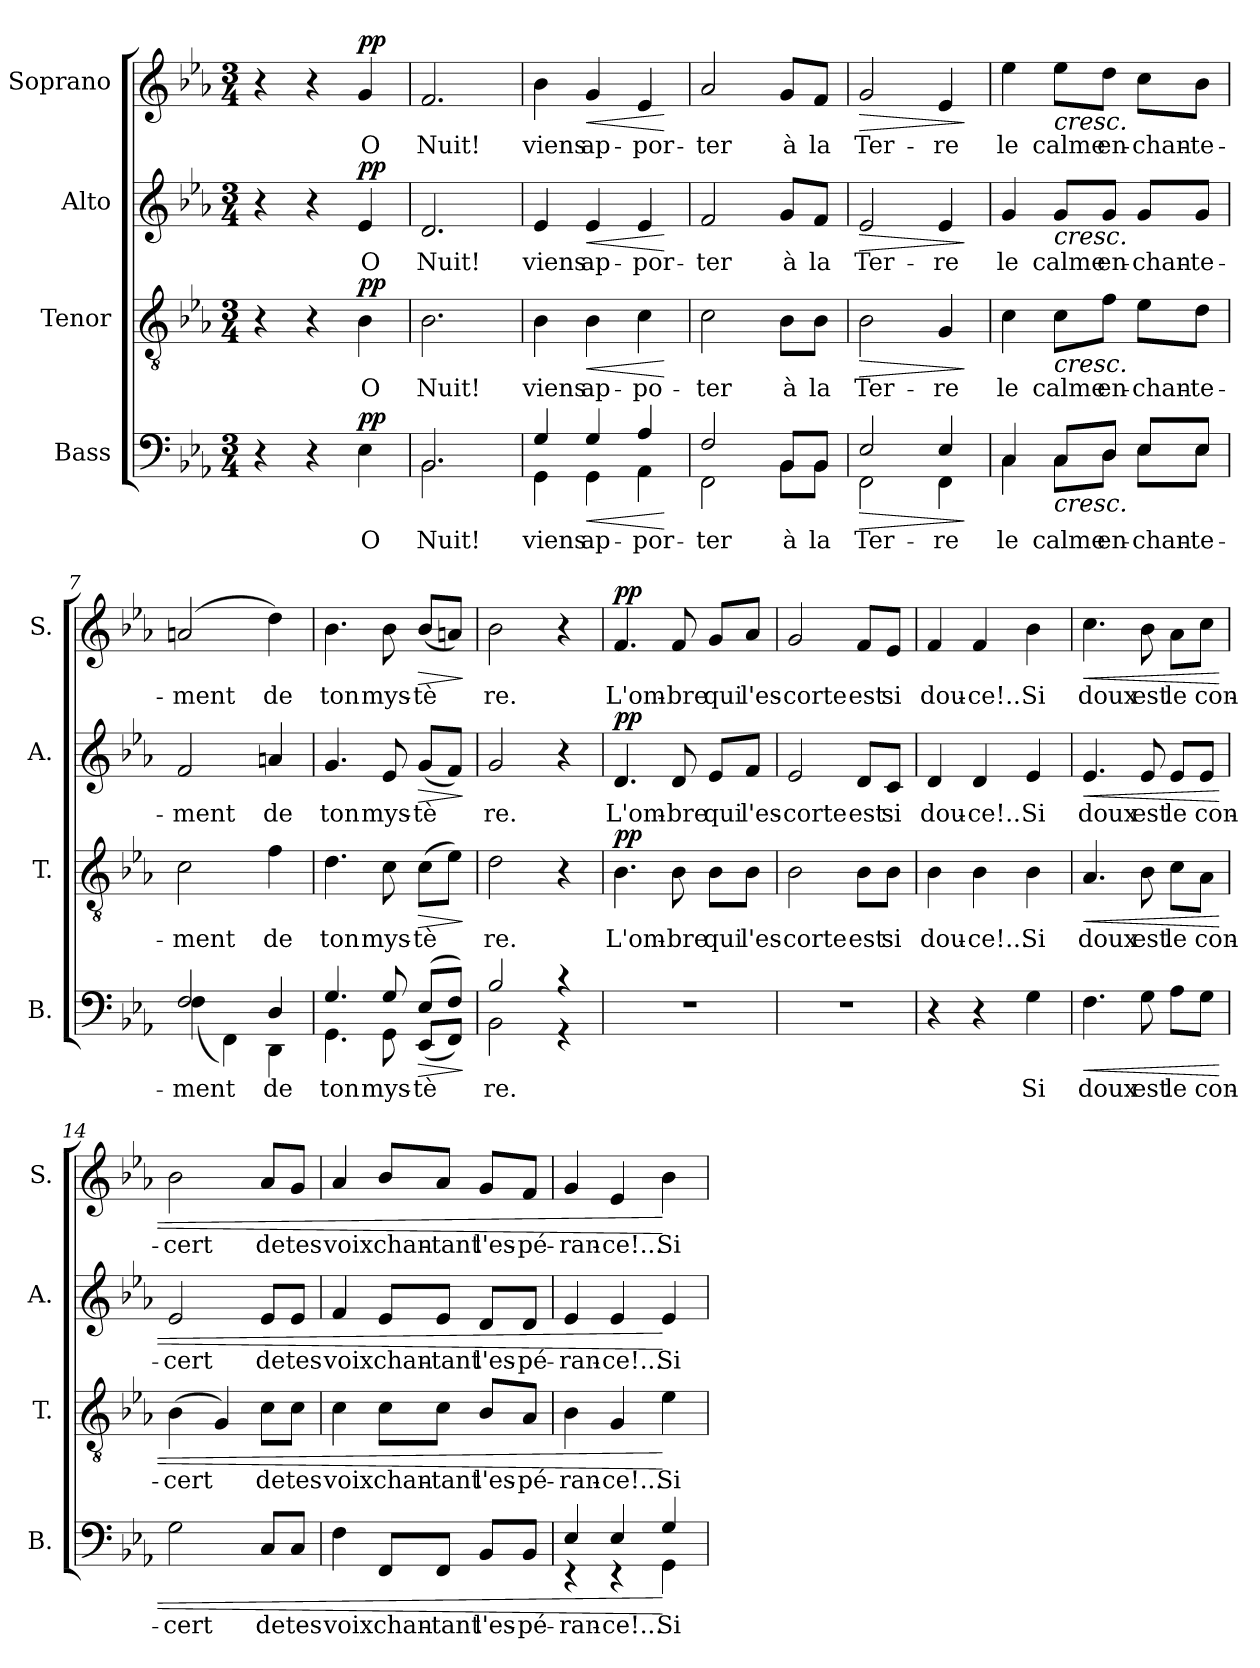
**kern	**text	**dynam	**kern	**text	**dynam	**kern	**text	**dynam	**kern	**text	**dynam
*part4	*part4	*part4	*part3	*part3	*part3	*part2	*part2	*part2	*part1	*part1	*part1
*staff4	*staff4	*staff4	*staff3	*staff3	*staff3	*staff2	*staff2	*staff2	*staff1	*staff1	*staff1
*I"Bass	*	*	*I"Tenor	*	*	*I"Alto	*	*	*I"Soprano	*	*
*I'B.	*	*	*I'T.	*	*	*I'A.	*	*	*I'S.	*	*
*clefF4	*	*	*clefGv2	*	*	*clefG2	*	*	*clefG2	*	*
*k[b-e-a-]	*	*	*k[b-e-a-]	*	*	*k[b-e-a-]	*	*	*k[b-e-a-]	*	*
*M3/4	*	*	*M3/4	*	*	*M3/4	*	*	*M3/4	*	*
=1	=1	=1	=1	=1	=1	=1	=1	=1	=1	=1	=1
4r	.	.	4r	.	.	4r	.	.	4r	.	.
4r	.	.	4r	.	.	4r	.	.	4r	.	.
*	*	*	*	*	*	*	*	*	*MM80	*	*
!	!LO:LY:b	!LO:DY:a	!	!LO:LY:b:color=#FF0000	!LO:DY:a	!	!LO:LY:b	!LO:DY:a	!	!LO:LY:b	!LO:DY:a
4E-\	O	pp	4B-i\	O	pp	4e-/	O	pp	4g/	O	pp
=2	=2	=2	=2	=2	=2	=2	=2	=2	=2	=2	=2
!	!LO:LY:b	!	!	!LO:LY:b:color=#FF0000	!	!	!LO:LY:b	!	!	!LO:LY:b	!
*^	*	*	*	*	*	*	*	*	*	*	*
2.BB-/	2.BB-\	Nuit!	.	2.B-i\	Nuit!	.	2.d/	Nuit!	.	2.f/	Nuit!	.
=3	=3	=3	=3	=3	=3	=3	=3	=3	=3	=3	=3	=3
!	!	!LO:LY:b	!	!	!LO:LY:b:color=#FF0000	!	!	!LO:LY:b	!	!	!LO:LY:b	!
4G/	4GG\	viens	.	4B-i\	viens	.	4e-/	viens	.	4b-\	viens	.
!	!	!LO:LY:b	!LO:HP:b	!	!LO:LY:b:color=#FF0000	!LO:HP:b	!	!LO:LY:b	!LO:HP:b	!	!LO:LY:b	!LO:HP:b
4G/	4GG\	ap-	<	4B-i\	ap-	<	4e-/	ap-	<	4g/	ap-	<
!	!	!LO:LY:b	!	!	!LO:LY:b:color=#FF0000	!	!	!LO:LY:b	!	!	!LO:LY:b	!
4A-/	4AA-\	-por-	.	4ci\	-po-	.	4e-/	-por-	.	4e-/	-por-	.
*v	*v	*	*	*	*	*	*	*	*	*	*	*
.	.	[	.	.	[	.	.	[	.	.	[
=4	=4	=4	=4	=4	=4	=4	=4	=4	=4	=4	=4
!	!LO:LY:b	!	!	!LO:LY:b:color=#FF0000	!	!	!LO:LY:b	!	!	!LO:LY:b	!
*^	*	*	*	*	*	*	*	*	*	*	*
2F/	2FF\	-ter	.	2ci\	-ter	.	2f/	-ter	.	2a-/	-ter	.
!	!	!LO:LY:b	!	!	!LO:LY:b:color=#FF0000	!	!	!LO:LY:b	!	!	!LO:LY:b	!
8BB-/L	8BB-\L	à	.	8B-i\L	à	.	8g/L	à	.	8g/L	à	.
!	!	!LO:LY:b	!	!	!LO:LY:b:color=#FF0000	!	!	!LO:LY:b	!	!	!LO:LY:b	!
8BB-/J	8BB-\J	la	.	8B-i\J	la	.	8f/J	la	.	8f/J	la	.
=5	=5	=5	=5	=5	=5	=5	=5	=5	=5	=5	=5	=5
!	!	!LO:LY:b	!LO:HP:b	!	!LO:LY:b:color=#FF0000	!LO:HP:b	!	!LO:LY:b	!LO:HP:b	!	!LO:LY:b	!LO:HP:b
2E-/	2FF\	Ter-	>	2B-i\	Ter-	>	2e-/	Ter-	>	2g/	Ter-	>
!	!	!LO:LY:b	!	!	!LO:LY:b:color=#FF0000	!	!	!LO:LY:b	!	!	!LO:LY:b	!
4E-/	4FF\	-re	.	4Gi/	-re	.	4e-/	-re	.	4e-/	-re	.
*v	*v	*	*	*	*	*	*	*	*	*	*	*
.	.	]	.	.	]	.	.	]	.	.	]
=6	=6	=6	=6	=6	=6	=6	=6	=6	=6	=6	=6
!	!LO:LY:b	!	!	!LO:LY:b:color=#FF0000	!	!	!LO:LY:b	!	!	!LO:LY:b	!
*^	*	*	*	*	*	*	*	*	*	*	*
4C/	4C\	le	.	4ci\	le	.	4g/	le	.	4ee-\	le	.
!	!	!LO:LY:b	!LO:HP:b	!	!LO:LY:b:color=#FF0000	!LO:HP:b	!	!LO:LY:b	!LO:HP:b	!	!LO:LY:b	!LO:HP:b
8C/L	8C\L	calme	<	8ci\L	calme	<	8g/L	calme	<	8ee-\L	calme	<
!	!	!LO:LY:b	!	!	!LO:LY:b:color=#FF0000	!	!	!LO:LY:b	!	!	!LO:LY:b	!
8D/J	8D\J	en-	.	8fi\J	en-	.	8g/J	en-	.	8dd\J	en-	.
!	!	!LO:LY:b	!	!	!LO:LY:b:color=#FF0000	!	!	!LO:LY:b	!	!	!LO:LY:b	!
8E-/L	8E-\L	-chan-	.	8e-i\L	-chan-	.	8g/L	-chan-	.	8cc\L	-chan-	.
!	!	!LO:LY:b	!	!	!LO:LY:b:color=#FF0000	!	!	!LO:LY:b	!	!	!LO:LY:b	!
8E-/J	8E-\J	-te-	.	8di\J	-te-	.	8g/J	-te-	.	8b-\J	-te-	.
!!LO:LB:g=z
=7	=7	=7	=7	=7	=7	=7	=7	=7	=7	=7	=7	=7
!	!	!LO:LY:b	!	!	!LO:LY:b:color=#FF0000	!	!	!LO:LY:b	!	!	!LO:LY:b	!
2F/	(4F\	-ment	.	2ci\	-ment	.	2f/	-ment	.	(2an/	-ment	.
.	4FF\)	.	.	.	.	.	.	.	.	.	.	.
!	!	!LO:LY:b	!	!	!LO:LY:b:color=#FF0000	!	!	!LO:LY:b	!	!	!LO:LY:b	!
4D/	4DD\	de	.	4fi\	de	.	4an/	de	.	4dd\)	de	.
=8	=8	=8	=8	=8	=8	=8	=8	=8	=8	=8	=8	=8
!	!	!LO:LY:b	!	!	!LO:LY:b:color=#FF0000	!	!	!LO:LY:b	!	!	!LO:LY:b	!
4.G/	4.GG\	ton	.	4.di\	ton	.	4.g/	ton	.	4.b-\	ton	.
!	!	!LO:LY:b	!	!	!LO:LY:b:color=#FF0000	!	!	!LO:LY:b	!	!	!LO:LY:b	!
8G/	8GG\	mys-	.	8ci\	mys-	.	8e-/	mys-	.	8b-\	mys-	.
!	!	!LO:LY:b	!LO:HP:b	!	!LO:LY:b:color=#FF0000	!LO:HP:b	!	!LO:LY:b	!LO:HP:b	!	!LO:LY:b	!LO:HP:b
(8E-/L	(8EE-/L	-tè	>	(8ci\L	-tè	>	(8g/L	-tè	>	(8b-/L	-tè	>
8F/J)	8FF/J)	.	.	8e-i\J)	.	.	8f/J)	.	.	8an/J)	.	.
*v	*v	*	*	*	*	*	*	*	*	*	*	*
.	.	[ ]	.	.	[ ]	.	.	[ ]	.	.	[ ]
=9	=9	=9	=9	=9	=9	=9	=9	=9	=9	=9	=9
!	!LO:LY:b	!	!	!LO:LY:b:color=#FF0000	!	!	!LO:LY:b	!	!	!LO:LY:b	!
*^	*	*	*	*	*	*	*	*	*	*	*
2B-/	2BB-\	re.	.	2di\	re.	.	2g/	re.	.	2b-\	re.	.
4r	4r	.	.	4r	.	.	4r	.	.	4r	.	.
=10	=10	=10	=10	=10	=10	=10	=10	=10	=10	=10	=10	=10
!	!	!	!	!	!LO:LY:b:color=#FF0000	!LO:DY:a	!	!LO:LY:b	!LO:DY:a	!	!LO:LY:b	!LO:DY:a
*v	*v	*	*	*	*	*	*	*	*	*	*	*
2.r	.	.	4.B-i\	L'om-	pp	4.d/	L'om-	pp	4.f/	L'om-	pp
!	!	!	!	!LO:LY:b:color=#FF0000	!	!	!LO:LY:b	!	!	!LO:LY:b	!
.	.	.	8B-i\	-bre	.	8d/	-bre	.	8f/	-bre	.
!	!	!	!	!LO:LY:b:color=#FF0000	!	!	!LO:LY:b	!	!	!LO:LY:b	!
.	.	.	8B-i\L	qui	.	8e-/L	qui	.	8g/L	qui	.
!	!	!	!	!LO:LY:b:color=#FF0000	!	!	!LO:LY:b	!	!	!LO:LY:b	!
.	.	.	8B-i\J	l'es-	.	8f/J	l'es-	.	8a-/J	l'es-	.
=11	=11	=11	=11	=11	=11	=11	=11	=11	=11	=11	=11
!	!	!	!	!LO:LY:b:color=#FF0000	!	!	!LO:LY:b	!	!	!LO:LY:b	!
2.r	.	.	2B-i\	-corte	.	2e-/	-corte	.	2g/	-corte	.
!	!	!	!	!LO:LY:b:color=#FF0000	!	!	!LO:LY:b	!	!	!LO:LY:b	!
.	.	.	8B-i\L	est	.	8d/L	est	.	8f/L	est	.
!	!	!	!	!LO:LY:b:color=#FF0000	!	!	!LO:LY:b	!	!	!LO:LY:b	!
.	.	.	8B-i\J	si	.	8c/J	si	.	8e-/J	si	.
=12	=12	=12	=12	=12	=12	=12	=12	=12	=12	=12	=12
!	!	!	!	!LO:LY:b:color=#FF0000	!	!	!LO:LY:b	!	!	!LO:LY:b	!
4r	.	.	4B-i\	dou-	.	4d/	dou-	.	4f/	dou-	.
!	!	!	!	!LO:LY:b:color=#FF0000	!	!	!LO:LY:b	!	!	!LO:LY:b	!
4r	.	.	4B-i\	-ce!...	.	4d/	-ce!..	.	4f/	-ce!..	.
!	!LO:LY:b	!	!	!LO:LY:b:color=#FF0000	!	!	!LO:LY:b	!	!	!LO:LY:b	!
4G\	Si	.	4B-i\	Si	.	4e-/	Si	.	4b-\	Si	.
=13	=13	=13	=13	=13	=13	=13	=13	=13	=13	=13	=13
!	!LO:LY:b	!LO:HP:b	!	!LO:LY:b:color=#FF0000	!LO:HP:b	!	!LO:LY:b	!LO:HP:b	!	!LO:LY:b	!LO:HP:b
4.F\	doux	<	4.A-i/	doux	<	4.e-/	doux	<	4.cc\	doux	<
!	!LO:LY:b	!	!	!LO:LY:b:color=#FF0000	!	!	!LO:LY:b	!	!	!LO:LY:b	!
8G\	est	.	8B-i\	est	.	8e-/	est	.	8b-\	est	.
!	!LO:LY:b	!	!	!LO:LY:b:color=#FF0000	!	!	!LO:LY:b	!	!	!LO:LY:b	!
8A-\L	le	.	8ci\L	le	.	8e-/L	le	.	8a-\L	le	.
!	!LO:LY:b	!	!	!LO:LY:b:color=#FF0000	!	!	!LO:LY:b	!	!	!LO:LY:b	!
8G\J	con-	.	8A-i\J	con-	.	8e-/J	con-	.	8cc\J	con-	.
!!LO:LB:g=z
=14	=14	=14	=14	=14	=14	=14	=14	=14	=14	=14	=14
!	!LO:LY:b	!	!	!LO:LY:b:color=#FF0000	!	!	!LO:LY:b	!	!	!LO:LY:b	!
2G\	-cert	.	(4B-i\	-cert	.	2e-/	-cert	.	2b-\	-cert	.
.	.	.	4Gi/)	.	.	.	.	.	.	.	.
!	!LO:LY:b	!	!	!LO:LY:b:color=#FF0000	!	!	!LO:LY:b	!	!	!LO:LY:b	!
8C/L	de	.	8ci\L	de	.	8e-/L	de	.	8a-/L	de	.
!	!LO:LY:b	!	!	!LO:LY:b:color=#FF0000	!	!	!LO:LY:b	!	!	!LO:LY:b	!
8C/J	tes	.	8ci\J	tes	.	8e-/J	tes	.	8g/J	tes	.
=15	=15	=15	=15	=15	=15	=15	=15	=15	=15	=15	=15
!	!LO:LY:b	!	!	!LO:LY:b:color=#FF0000	!	!	!LO:LY:b	!	!	!LO:LY:b	!
4F\	voix	.	4ci\	voix	.	4f/	voix	.	4a-/	voix	.
!	!LO:LY:b	!	!	!LO:LY:b:color=#FF0000	!	!	!LO:LY:b	!	!	!LO:LY:b	!
8FF/L	chan-	.	8ci\L	chan-	.	8e-/L	chan-	.	8b-/L	chan-	.
!	!LO:LY:b	!	!	!LO:LY:b:color=#FF0000	!	!	!LO:LY:b	!	!	!LO:LY:b	!
8FF/J	-tant	.	8ci\J	-tant	.	8e-/J	-tant	.	8a-/J	-tant	.
!	!LO:LY:b	!	!	!LO:LY:b:color=#FF0000	!	!	!LO:LY:b	!	!	!LO:LY:b	!
8BB-/L	l'es-	.	8B-i/L	l'es-	.	8d/L	l'es-	.	8g/L	l'es-	.
!	!LO:LY:b	!	!	!LO:LY:b:color=#FF0000	!	!	!LO:LY:b	!	!	!LO:LY:b	!
8BB-/J	-pé-	.	8A-i/J	-pé-	.	8d/J	-pé-	.	8f/J	-pé-	.
=16	=16	=16	=16	=16	=16	=16	=16	=16	=16	=16	=16
!	!LO:LY:b	!	!	!LO:LY:b:color=#FF0000	!	!	!LO:LY:b	!	!	!LO:LY:b	!
*^	*	*	*	*	*	*	*	*	*	*	*
4E-/	4r	-ran-	.	4B-i\	-ran-	.	4e-/	-ran-	.	4g/	-ran-	.
!	!	!LO:LY:b	!	!	!LO:LY:b:color=#FF0000	!	!	!LO:LY:b	!	!	!LO:LY:b	!
4E-/	4r	-ce!...	.	4Gi/	-ce!...	.	4e-/	-ce!...	.	4e-/	-ce!...	.
!	!	!LO:LY:b	!	!	!LO:LY:b:color=#FF0000	!	!	!LO:LY:b	!	!	!LO:LY:b	!
4G/	4GG\	Si	[	4e-i\	Si	[	4e-/	Si	[	4b-\	Si	[
*v	*v	*	*	*	*	*	*	*	*	*	*	*
=	=	=	=	=	=	=	=	=	=	=	=
*-	*-	*-	*-	*-	*-	*-	*-	*-	*-	*-	*-
